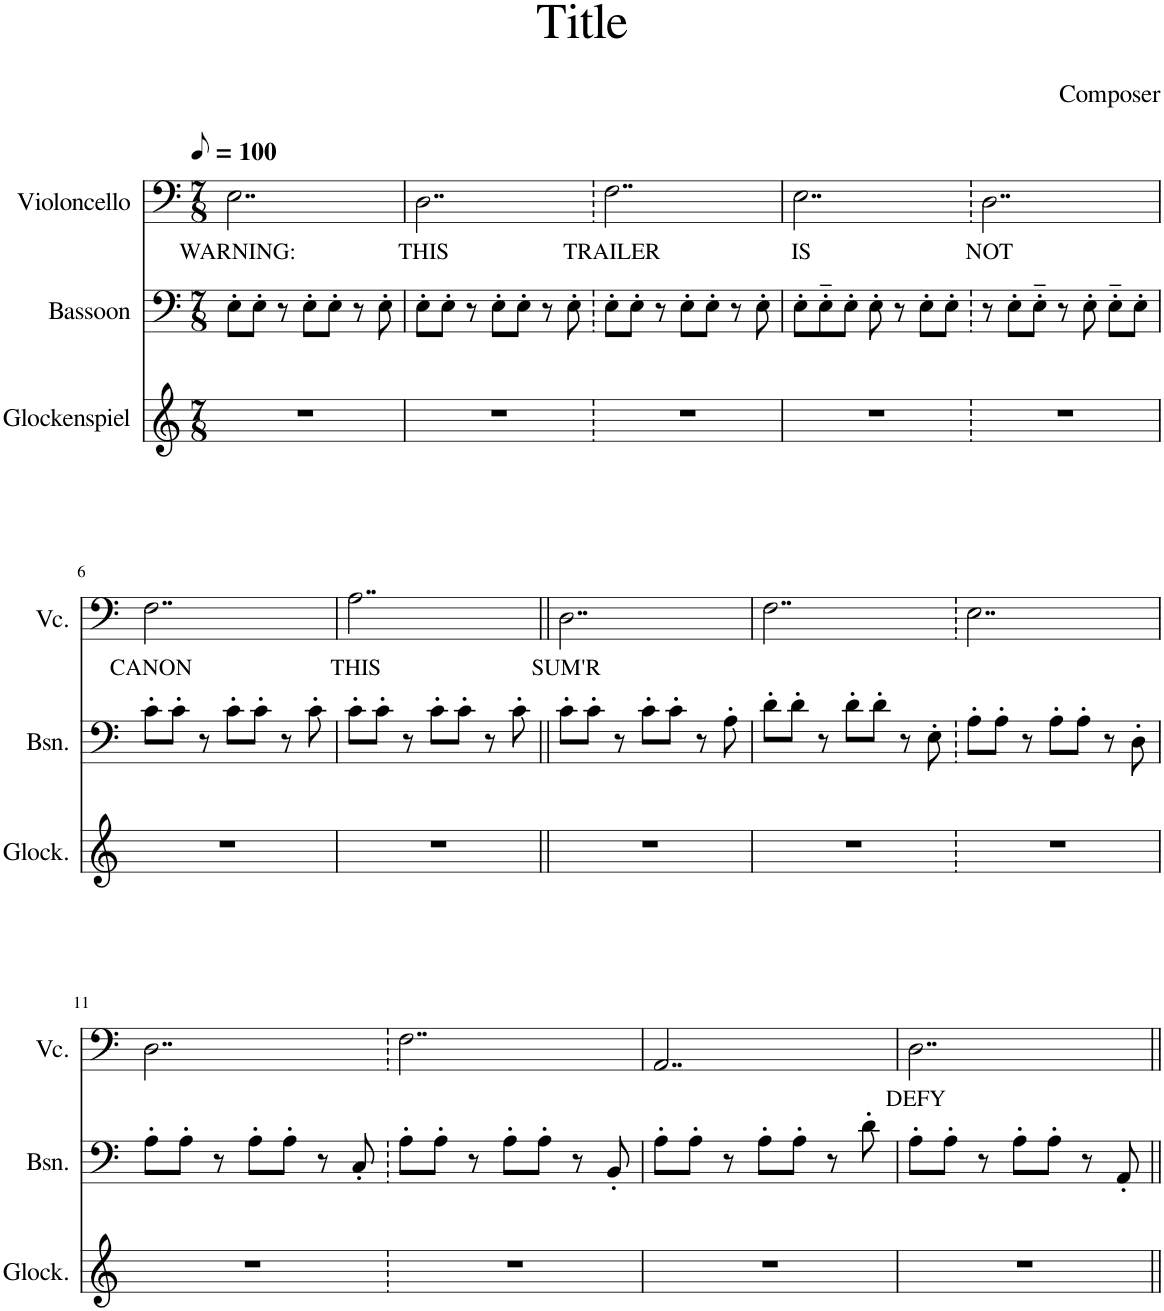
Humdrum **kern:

**kern	**kern	**kern	**text
*part3	*part2	*part1	*part1
*staff3	*staff2	*staff1	*staff1
*I"Glockenspiel	*I"Bassoon	*I"Violoncello	*
*I'Glock.	*I'Bsn.	*I'Vc.	*
*clefG2	*clefF4	*clefF4	*
*Trd-14c-24	*	*	*
*k[]	*k[]	*k[]	*
*M7/8	*M7/8	*M7/8	*
*MM50	*MM50	*MM50	*
=1	=1	=1	=1
!	!	!	!LO:LY:b
2..r	8E'\L	2..E\	WARNING:
.	8E'\J	.	.
.	8r	.	.
.	8E'\L	.	.
.	8E'\J	.	.
.	8r	.	.
.	8E'\	.	.
=2	=2	=2	=2
!	!	!	!LO:LY:b
2..r	8E'\L	2..D\	THIS
.	8E'\J	.	.
.	8r	.	.
.	8E'\L	.	.
.	8E'\J	.	.
.	8r	.	.
.	8E'\	.	.
=3	=3	=3	=3
!	!	!	!LO:LY:b
2..r	8E'\L	2..F\	TRAILER
.	8E'\J	.	.
.	8r	.	.
.	8E'\L	.	.
.	8E'\J	.	.
.	8r	.	.
.	8E'\	.	.
=4	=4	=4	=4
!	!	!	!LO:LY:b
2..r	8E'\L	2..E\	IS
.	8E'~\	.	.
.	8E'\J	.	.
.	8E'\	.	.
.	8r	.	.
.	8E'\L	.	.
.	8E'\J	.	.
=5	=5	=5	=5
!	!	!	!LO:LY:b
2..r	8r	2..D\	NOT
.	8E'\L	.	.
.	8E'~\J	.	.
.	8r	.	.
.	8E'\	.	.
.	8E'~\L	.	.
.	8E'\J	.	.
!!LO:LB:g=z
=6	=6	=6	=6
!	!	!	!LO:LY:b
2..r	8c'\L	2..F\	CANON
.	8c'\J	.	.
.	8r	.	.
.	8c'\L	.	.
.	8c'\J	.	.
.	8r	.	.
.	8c'\	.	.
=7	=7	=7	=7
!	!	!	!LO:LY:b
2..r	8c'\L	2..A\	THIS
.	8c'\J	.	.
.	8r	.	.
.	8c'\L	.	.
.	8c'\J	.	.
.	8r	.	.
.	8c'\	.	.
=8||	=8||	=8||	=8||
!	!	!	!LO:LY:b
2..r	8c'\L	2..D\	SUM'R
.	8c'\J	.	.
.	8r	.	.
.	8c'\L	.	.
.	8c'\J	.	.
.	8r	.	.
.	8A'\	.	.
=9	=9	=9	=9
2..r	8d'\L	2..F\	.
.	8d'\J	.	.
.	8r	.	.
.	8d'\L	.	.
.	8d'\J	.	.
.	8r	.	.
.	8E'\	.	.
=10	=10	=10	=10
2..r	8A'\L	2..E\	.
.	8A'\J	.	.
.	8r	.	.
.	8A'\L	.	.
.	8A'\J	.	.
.	8r	.	.
.	8D'\	.	.
!!LO:LB:g=z
=11	=11	=11	=11
2..r	8A'\L	2..D\	.
.	8A'\J	.	.
.	8r	.	.
.	8A'\L	.	.
.	8A'\J	.	.
.	8r	.	.
.	8C'/	.	.
=12	=12	=12	=12
2..r	8A'\L	2..F\	.
.	8A'\J	.	.
.	8r	.	.
.	8A'\L	.	.
.	8A'\J	.	.
.	8r	.	.
.	8BB'/	.	.
=13	=13	=13	=13
2..r	8A'\L	2..AA/	.
.	8A'\J	.	.
.	8r	.	.
.	8A'\L	.	.
.	8A'\J	.	.
.	8r	.	.
.	8d'\	.	.
=14	=14	=14	=14
!	!	!	!LO:LY:b
2..r	8A'\L	2..D\	DEFY
.	8A'\J	.	.
.	8r	.	.
.	8A'\L	.	.
.	8A'\J	.	.
.	8r	.	.
.	8AA'/	.	.
=||	=||	=||	=||
*-	*-	*-	*-
